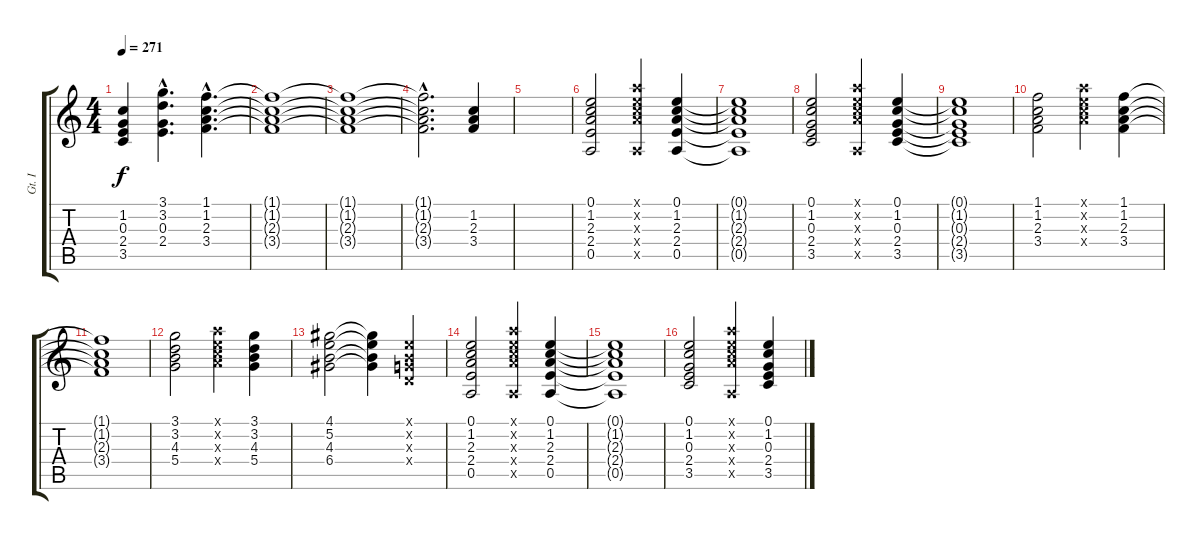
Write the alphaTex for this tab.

\track ("Gt. I" "Gt. I") {instrument distortionguitar}
\staff {score tabs}
\tuning (E4 B3 G3 D3 A2 E2) {hide}
\ts (4 4)
\tempo 271
\clef g2
\ks c
(1.2 0.3 2.4 3.5).4{dy f} (3.1{hac} 3.2{hac} 0.3{hac} 2.4{hac}).4{d} (1.1{hac} 1.2{hac} 2.3{hac} 3.4{hac}).4{d} |
(1.1{t} 1.2{t} 2.3{t} 3.4{t}).1 |
(1.1{t} 1.2{t} 2.3{t} 3.4{t}).1 |
(1.1{hac t} 1.2{hac t} 2.3{hac t} 3.4{hac t}).2{d} (1.2 2.3 3.4).4 |
|
(0.1 1.2 2.3 2.4 0.5).2 (5.1{x} 5.2{x} 5.3{x} 7.4{x} 0.5{x}).4 (0.1 1.2 2.3 2.4 0.5).4 |
(0.1{t} 1.2{t} 2.3{t} 2.4{t} 0.5{t}).1 |
(0.1 1.2 0.3 2.4 3.5).2 (5.1{x} 5.2{x} 5.3{x} 7.4{x} 0.5{x}).4 (0.1 1.2 0.3 2.4 3.5).4 |
(0.1{t} 1.2{t} 0.3{t} 2.4{t} 3.5{t}).1 |
(1.1 1.2 2.3 3.4).2 (5.1{x} 5.2{x} 5.3{x} 7.4{x}).4 (1.1 1.2 2.3 3.4).4 |
(1.1{t} 1.2{t} 2.3{t} 3.4{t}).1 |
(3.1 3.2 4.3 5.4).2 (5.1{x} 5.2{x} 5.3{x} 7.4{x}).4 (3.1 3.2 4.3 5.4).4 |
(4.1 5.2 4.3 6.4).2 (4.1{t} 5.2{t} 4.3{t} 6.4{t}).4 (0.1{x} 0.2{x} 0.3{x} 0.4{x}).4 |
(0.1 1.2 2.3 2.4 0.5).2 (5.1{x} 5.2{x} 5.3{x} 7.4{x} 0.5{x}).4 (0.1 1.2 2.3 2.4 0.5).4 |
(0.1{t} 1.2{t} 2.3{t} 2.4{t} 0.5{t}).1 |
(0.1 1.2 0.3 2.4 3.5).2 (5.1{x} 5.2{x} 5.3{x} 7.4{x} 0.5{x}).4 (0.1 1.2 0.3 2.4 3.5).4
